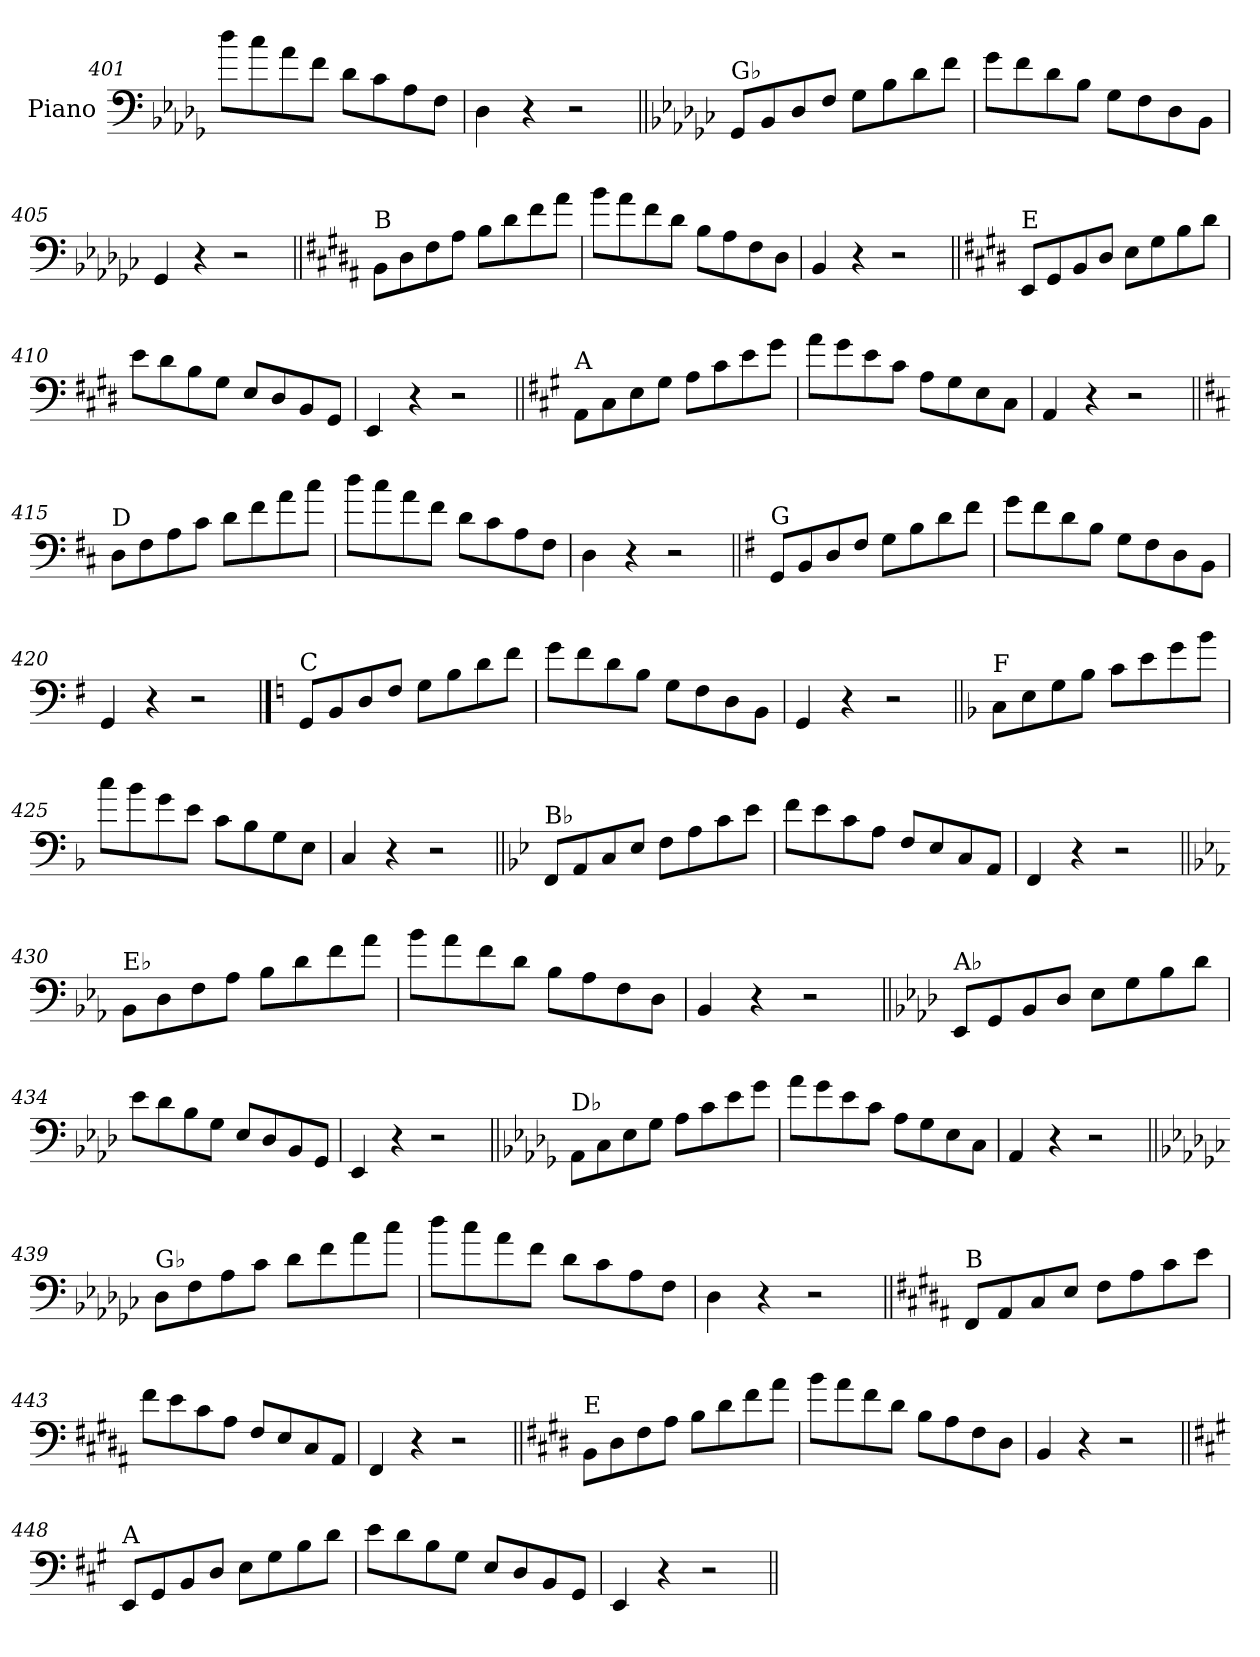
**kern
*part1
*staff1
*I"Piano
*I'Pno.
*clefF4
*k[b-e-a-d-g-]
=401
8dd-\L
8cc\
8a-\
8f\J
8d-\L
8c\
8A-\
8F\J
=402
4D-\
4r
2r
!!LO:LB:g=z
=403||
*k[b-e-a-d-g-c-]
!LO:TX:a:t=G♭
8GG-/L
8BB-/
8D-/
8F/J
8G-\L
8B-\
8d-\
8f\J
=404
8g-\L
8f\
8d-\
8B-\J
8G-\L
8F\
8D-\
8BB-\J
=405
4GG-/
4r
2r
=406||
*k[f#c#g#d#a#]
!LO:TX:a:t=B
8BB\L
8D#\
8F#\
8A#\J
8B\L
8d#\
8f#\
8a#\J
=407
8b\L
8a#\
8f#\
8d#\J
8B\L
8A#\
8F#\
8D#\J
=408
4BB/
4r
2r
!!LO:LB:g=z
=409||
*k[f#c#g#d#]
!LO:TX:a:t=E
8EE/L
8GG#/
8BB/
8D#/J
8E\L
8G#\
8B\
8d#\J
=410
8e\L
8d#\
8B\
8G#\J
8E/L
8D#/
8BB/
8GG#/J
=411
4EE/
4r
2r
=412||
*k[f#c#g#]
!LO:TX:a:t=A
8AA\L
8C#\
8E\
8G#\J
8A\L
8c#\
8e\
8g#\J
=413
8a\L
8g#\
8e\
8c#\J
8A\L
8G#\
8E\
8C#\J
=414
4AA/
4r
2r
!!LO:LB:g=z
=415||
*k[f#c#]
!LO:TX:a:t=D
8D\L
8F#\
8A\
8c#\J
8d\L
8f#\
8a\
8cc#\J
=416
8dd\L
8cc#\
8a\
8f#\J
8d\L
8c#\
8A\
8F#\J
=417
4D\
4r
2r
=418||
*k[f#]
!LO:TX:a:t=G
8GG/L
8BB/
8D/
8F#/J
8G\L
8B\
8d\
8f#\J
=419
8g\L
8f#\
8d\
8B\J
8G\L
8F#\
8D\
8BB\J
=420
4GG/
4r
2r
!!LO:PB:g=z
==421
*k[]
!LO:TX:a:t=C
8GG/L
8BB/
8D/
8F/J
8G\L
8B\
8d\
8f\J
=422
8g\L
8f\
8d\
8B\J
8G\L
8F\
8D\
8BB\J
=423
4GG/
4r
2r
=424||
*k[b-]
!LO:TX:a:t=F
8C\L
8E\
8G\
8B-\J
8c\L
8e\
8g\
8b-\J
=425
8cc\L
8b-\
8g\
8e\J
8c\L
8B-\
8G\
8E\J
=426
4C/
4r
2r
!!LO:LB:g=z
=427||
*k[b-e-]
!LO:TX:a:t=B♭
8FF/L
8AA/
8C/
8E-/J
8F\L
8A\
8c\
8e-\J
=428
8f\L
8e-\
8c\
8A\J
8F/L
8E-/
8C/
8AA/J
=429
4FF/
4r
2r
=430||
*k[b-e-a-]
!LO:TX:a:t=E♭
8BB-\L
8D\
8F\
8A-\J
8B-\L
8d\
8f\
8a-\J
=431
8b-\L
8a-\
8f\
8d\J
8B-\L
8A-\
8F\
8D\J
=432
4BB-/
4r
2r
!!LO:LB:g=z
=433||
*k[b-e-a-d-]
!LO:TX:a:t=A♭
8EE-/L
8GG/
8BB-/
8D-/J
8E-\L
8G\
8B-\
8d-\J
=434
8e-\L
8d-\
8B-\
8G\J
8E-/L
8D-/
8BB-/
8GG/J
=435
4EE-/
4r
2r
=436||
*k[b-e-a-d-g-]
!LO:TX:a:t=D♭
8AA-\L
8C\
8E-\
8G-\J
8A-\L
8c\
8e-\
8g-\J
=437
8a-\L
8g-\
8e-\
8c\J
8A-\L
8G-\
8E-\
8C\J
=438
4AA-/
4r
2r
!!LO:LB:g=z
=439||
*k[b-e-a-d-g-c-]
!LO:TX:a:t=G♭
8D-\L
8F\
8A-\
8c-\J
8d-\L
8f\
8a-\
8cc-\J
=440
8dd-\L
8cc-\
8a-\
8f\J
8d-\L
8c-\
8A-\
8F\J
=441
4D-\
4r
2r
=442||
*k[f#c#g#d#a#]
!LO:TX:a:t=B
8FF#/L
8AA#/
8C#/
8E/J
8F#\L
8A#\
8c#\
8e\J
=443
8f#\L
8e\
8c#\
8A#\J
8F#/L
8E/
8C#/
8AA#/J
=444
4FF#/
4r
2r
!!LO:LB:g=z
=445||
*k[f#c#g#d#]
!LO:TX:a:t=E
8BB\L
8D#\
8F#\
8A\J
8B\L
8d#\
8f#\
8a\J
=446
8b\L
8a\
8f#\
8d#\J
8B\L
8A\
8F#\
8D#\J
=447
4BB/
4r
2r
=448||
*k[f#c#g#]
!LO:TX:a:t=A
8EE/L
8GG#/
8BB/
8D/J
8E\L
8G#\
8B\
8d\J
=449
8e\L
8d\
8B\
8G#\J
8E/L
8D/
8BB/
8GG#/J
=450
4EE/
4r
2r
=||
*-
